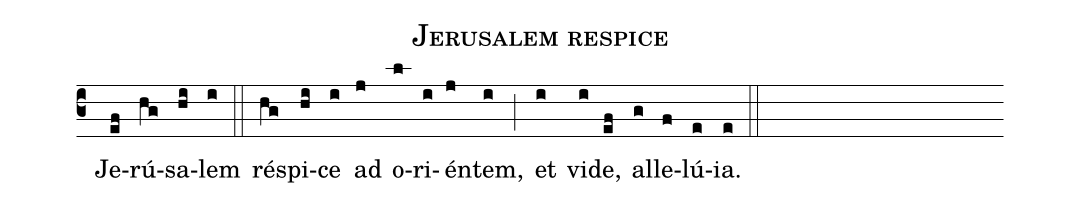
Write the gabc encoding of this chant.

name:Jerusalem respice;
office-part:Antiphona;
mode:7;
%%
(c3) () Je(ef)rú(hg)sa(hi)lem(i) (::) ré(hg)spi(hi)ce(i) ad(j) o(l)ri(i)én(j)tem,(i) (;) et(i) vi(i)de,(ef) al(g)le(f)lú(e)ia.(e) (::)
